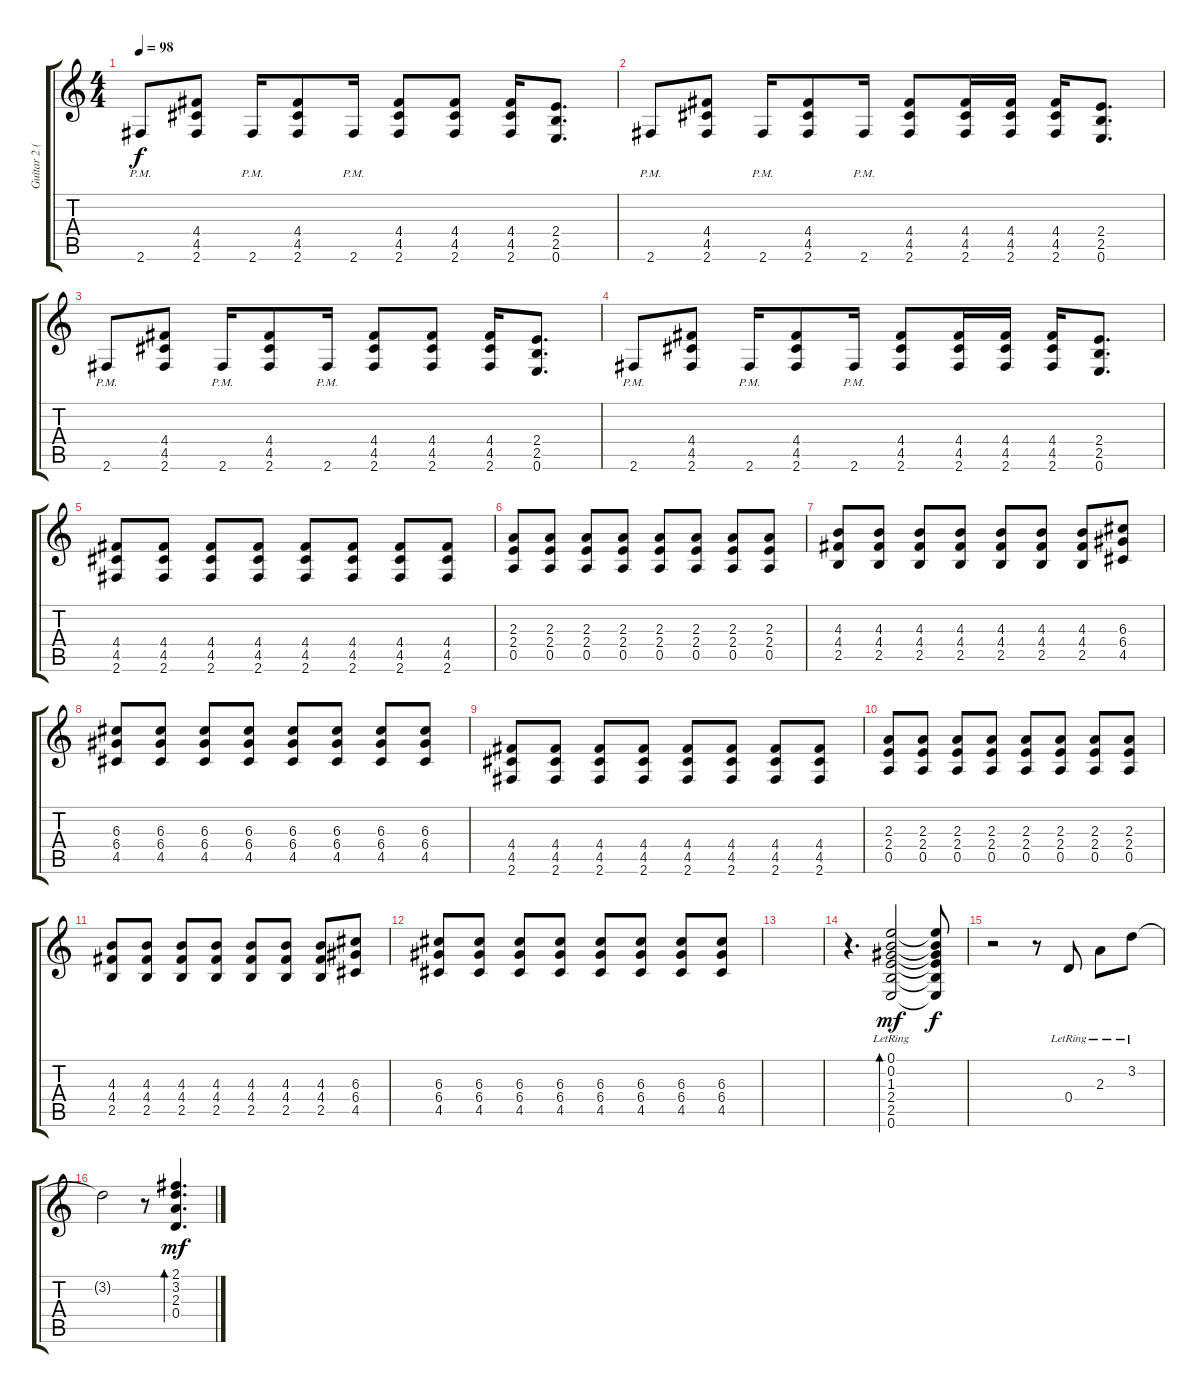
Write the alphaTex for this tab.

\track ("Guitar 2 (Distortion)" "Guitar 2 (") {instrument distortionguitar}
\staff {score tabs}
\tuning (E4 B3 G3 D3 A2 E2) {hide}
\ts (4 4)
\tempo 98
\clef g2
\ks c
2.6{pm}.8{dy f} (4.4 4.5 2.6).8 2.6{pm}.16 (4.4 4.5 2.6).8 2.6{pm}.16 (4.4 4.5 2.6).8 (4.4 4.5 2.6).8 (4.4 4.5 2.6).16 (2.4 2.5 0.6).8{d} |
2.6{pm}.8 (4.4 4.5 2.6).8 2.6{pm}.16 (4.4 4.5 2.6).8 2.6{pm}.16 (4.4 4.5 2.6).8 (4.4 4.5 2.6).16 (4.4 4.5 2.6).16 (4.4 4.5 2.6).16 (2.4 2.5 0.6).8{d} |
2.6{pm}.8 (4.4 4.5 2.6).8 2.6{pm}.16 (4.4 4.5 2.6).8 2.6{pm}.16 (4.4 4.5 2.6).8 (4.4 4.5 2.6).8 (4.4 4.5 2.6).16 (2.4 2.5 0.6).8{d} |
2.6{pm}.8 (4.4 4.5 2.6).8 2.6{pm}.16 (4.4 4.5 2.6).8 2.6{pm}.16 (4.4 4.5 2.6).8 (4.4 4.5 2.6).16 (4.4 4.5 2.6).16 (4.4 4.5 2.6).16 (2.4 2.5 0.6).8{d} |
(4.4 4.5 2.6).8 (4.4 4.5 2.6).8 (4.4 4.5 2.6).8 (4.4 4.5 2.6).8 (4.4 4.5 2.6).8 (4.4 4.5 2.6).8 (4.4 4.5 2.6).8 (4.4 4.5 2.6).8 |
(2.3 2.4 0.5).8 (2.3 2.4 0.5).8 (2.3 2.4 0.5).8 (2.3 2.4 0.5).8 (2.3 2.4 0.5).8 (2.3 2.4 0.5).8 (2.3 2.4 0.5).8 (2.3 2.4 0.5).8 |
(4.3 4.4 2.5).8 (4.3 4.4 2.5).8 (4.3 4.4 2.5).8 (4.3 4.4 2.5).8 (4.3 4.4 2.5).8 (4.3 4.4 2.5).8 (4.3 4.4 2.5).8 (6.3 6.4 4.5).8 |
(6.3 6.4 4.5).8 (6.3 6.4 4.5).8 (6.3 6.4 4.5).8 (6.3 6.4 4.5).8 (6.3 6.4 4.5).8 (6.3 6.4 4.5).8 (6.3 6.4 4.5).8 (6.3 6.4 4.5).8 |
(4.4 4.5 2.6).8 (4.4 4.5 2.6).8 (4.4 4.5 2.6).8 (4.4 4.5 2.6).8 (4.4 4.5 2.6).8 (4.4 4.5 2.6).8 (4.4 4.5 2.6).8 (4.4 4.5 2.6).8 |
(2.3 2.4 0.5).8 (2.3 2.4 0.5).8 (2.3 2.4 0.5).8 (2.3 2.4 0.5).8 (2.3 2.4 0.5).8 (2.3 2.4 0.5).8 (2.3 2.4 0.5).8 (2.3 2.4 0.5).8 |
(4.3 4.4 2.5).8 (4.3 4.4 2.5).8 (4.3 4.4 2.5).8 (4.3 4.4 2.5).8 (4.3 4.4 2.5).8 (4.3 4.4 2.5).8 (4.3 4.4 2.5).8 (6.3 6.4 4.5).8 |
(6.3 6.4 4.5).8 (6.3 6.4 4.5).8 (6.3 6.4 4.5).8 (6.3 6.4 4.5).8 (6.3 6.4 4.5).8 (6.3 6.4 4.5).8 (6.3 6.4 4.5).8 (6.3 6.4 4.5).8 |
|
r.4{d} (0.1{lr} 0.2{lr} 1.3{lr} 2.4{lr} 2.5{lr} 0.6{lr}).2{bd 120 dy mf} (0.1{t} 0.2{t} 1.3{t} 2.4{t} 2.5{t} 0.6{t}).8{dy f} |
r.2 r.8 0.4{lr}.8 2.3{lr}.8 3.2{lr}.8 |
3.2{t}.2 r.8 (2.1 3.2 2.3 0.4).4{d bd 120 dy mf}
